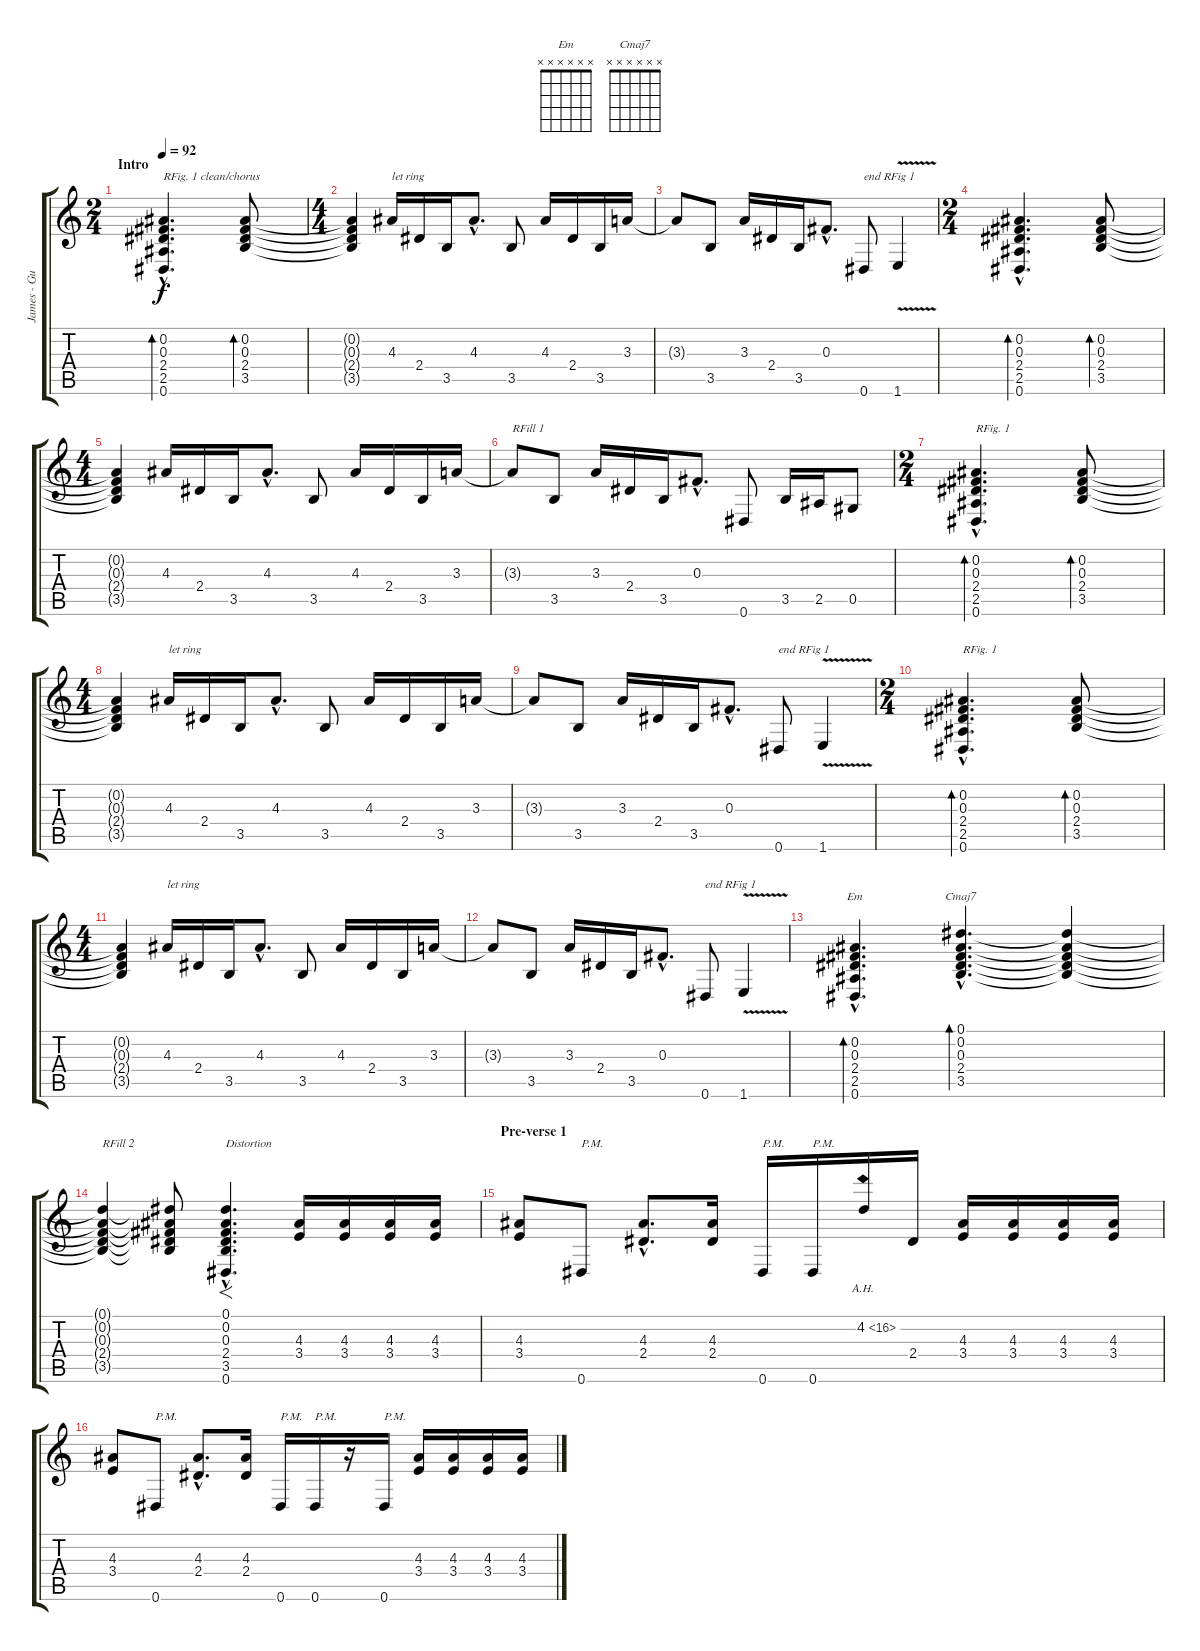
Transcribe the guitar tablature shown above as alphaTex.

\track ("James - Guitar" "James - Gu") {instrument distortionguitar}
\staff {score tabs}
\tuning (Eb4 Bb3 Gb3 Db3 Ab2 Eb2) {hide}
\chord ("Em" x x x x x x)
\chord ("Cmaj7" x x x x x x)
\ts (2 4)
\section ("" "Intro")
\tempo 92
\clef g2
\ks c
(0.2{hac} 0.3{hac} 2.4{hac} 2.5{hac} 0.6{hac}).4{d bd 60 txt "RFig. 1 clean/chorus" dy f instrument electricguitarjazz} (0.2 0.3 2.4 3.5).8{bd 60} |
\ts (4 4)
(0.2{t} 0.3{t} 2.4{t} 3.5{t}).4 4.3.16{txt "let ring"} 2.4.16 3.5.16 4.3{hac}.8{d} 3.5.8 4.3.16 2.4.16 3.5.16 3.3.16 |
3.3{t}.8 3.5.8 3.3.16 2.4.16 3.5.16 0.3{hac}.8{d} 0.6.8{txt "end RFig 1"} 1.6{v}.4 |
\ts (2 4)
(0.2{hac} 0.3{hac} 2.4{hac} 2.5{hac} 0.6{hac}).4{d bd 60} (0.2 0.3 2.4 3.5).8{bd 60} |
\ts (4 4)
(0.2{t} 0.3{t} 2.4{t} 3.5{t}).4 4.3.16 2.4.16 3.5.16 4.3{hac}.8{d} 3.5.8 4.3.16 2.4.16 3.5.16 3.3.16 |
3.3{t}.8{txt "RFill 1"} 3.5.8 3.3.16 2.4.16 3.5.16 0.3{hac}.8{d} 0.6.8 3.5.16 2.5.16 0.5.8 |
\ts (2 4)
(0.2{hac} 0.3{hac} 2.4{hac} 2.5{hac} 0.6{hac}).4{d bd 60 txt "RFig. 1"} (0.2 0.3 2.4 3.5).8{bd 60} |
\ts (4 4)
(0.2{t} 0.3{t} 2.4{t} 3.5{t}).4 4.3.16{txt "let ring"} 2.4.16 3.5.16 4.3{hac}.8{d} 3.5.8 4.3.16 2.4.16 3.5.16 3.3.16 |
3.3{t}.8 3.5.8 3.3.16 2.4.16 3.5.16 0.3{hac}.8{d} 0.6.8{txt "end RFig 1"} 1.6{v}.4 |
\ts (2 4)
(0.2{hac} 0.3{hac} 2.4{hac} 2.5{hac} 0.6{hac}).4{d bd 60 txt "RFig. 1"} (0.2 0.3 2.4 3.5).8{bd 60} |
\ts (4 4)
(0.2{t} 0.3{t} 2.4{t} 3.5{t}).4 4.3.16{txt "let ring"} 2.4.16 3.5.16 4.3{hac}.8{d} 3.5.8 4.3.16 2.4.16 3.5.16 3.3.16 |
3.3{t}.8 3.5.8 3.3.16 2.4.16 3.5.16 0.3{hac}.8{d} 0.6.8{txt "end RFig 1"} 1.6{v}.4 |
(0.2{hac} 0.3{hac} 2.4{hac} 2.5{hac} 0.6{hac}).4{d bd 60 ch "Em"} (0.1{hac} 0.2{hac} 0.3{hac} 2.4{hac} 3.5{hac}).4{d bd 60 ch "Cmaj7"} (0.1{t} 0.2{t} 0.3{t} 2.4{t} 3.5{t}).4 |
(0.1{t} 0.2{t} 0.3{t} 2.4{t} 3.5{t}).4{txt "RFill 2"} (0.1{t} 0.2{t} 0.3{t} 2.4{t} 3.5{t}).8 (0.1{hac} 0.2{hac} 0.3{hac} 2.4{hac} 3.5{hac} 0.6{hac}).4{f d txt "Distortion" instrument distortionguitar} (4.3 3.4).16 (4.3 3.4).16 (4.3 3.4).16 (4.3 3.4).16 |
\section ("" "Pre-verse 1")
(4.3 3.4).8 0.6.8{txt "P.M."} (4.3{hac} 2.4{hac}).8{d} (4.3 2.4).16 0.6.16{txt "P.M."} 0.6.16{txt "P.M."} 4.2{ah 12}.16 2.4.16 (4.3 3.4).16 (4.3 3.4).16 (4.3 3.4).16 (4.3 3.4).16 |
(4.3 3.4).8 0.6.8{txt "P.M."} (4.3{hac} 2.4{hac}).8{d} (4.3 2.4).16 0.6.16{txt "P.M."} 0.6.16{txt "P.M."} r.16 0.6.16{txt "P.M."} (4.3 3.4).16 (4.3 3.4).16 (4.3 3.4).16 (4.3 3.4).16
